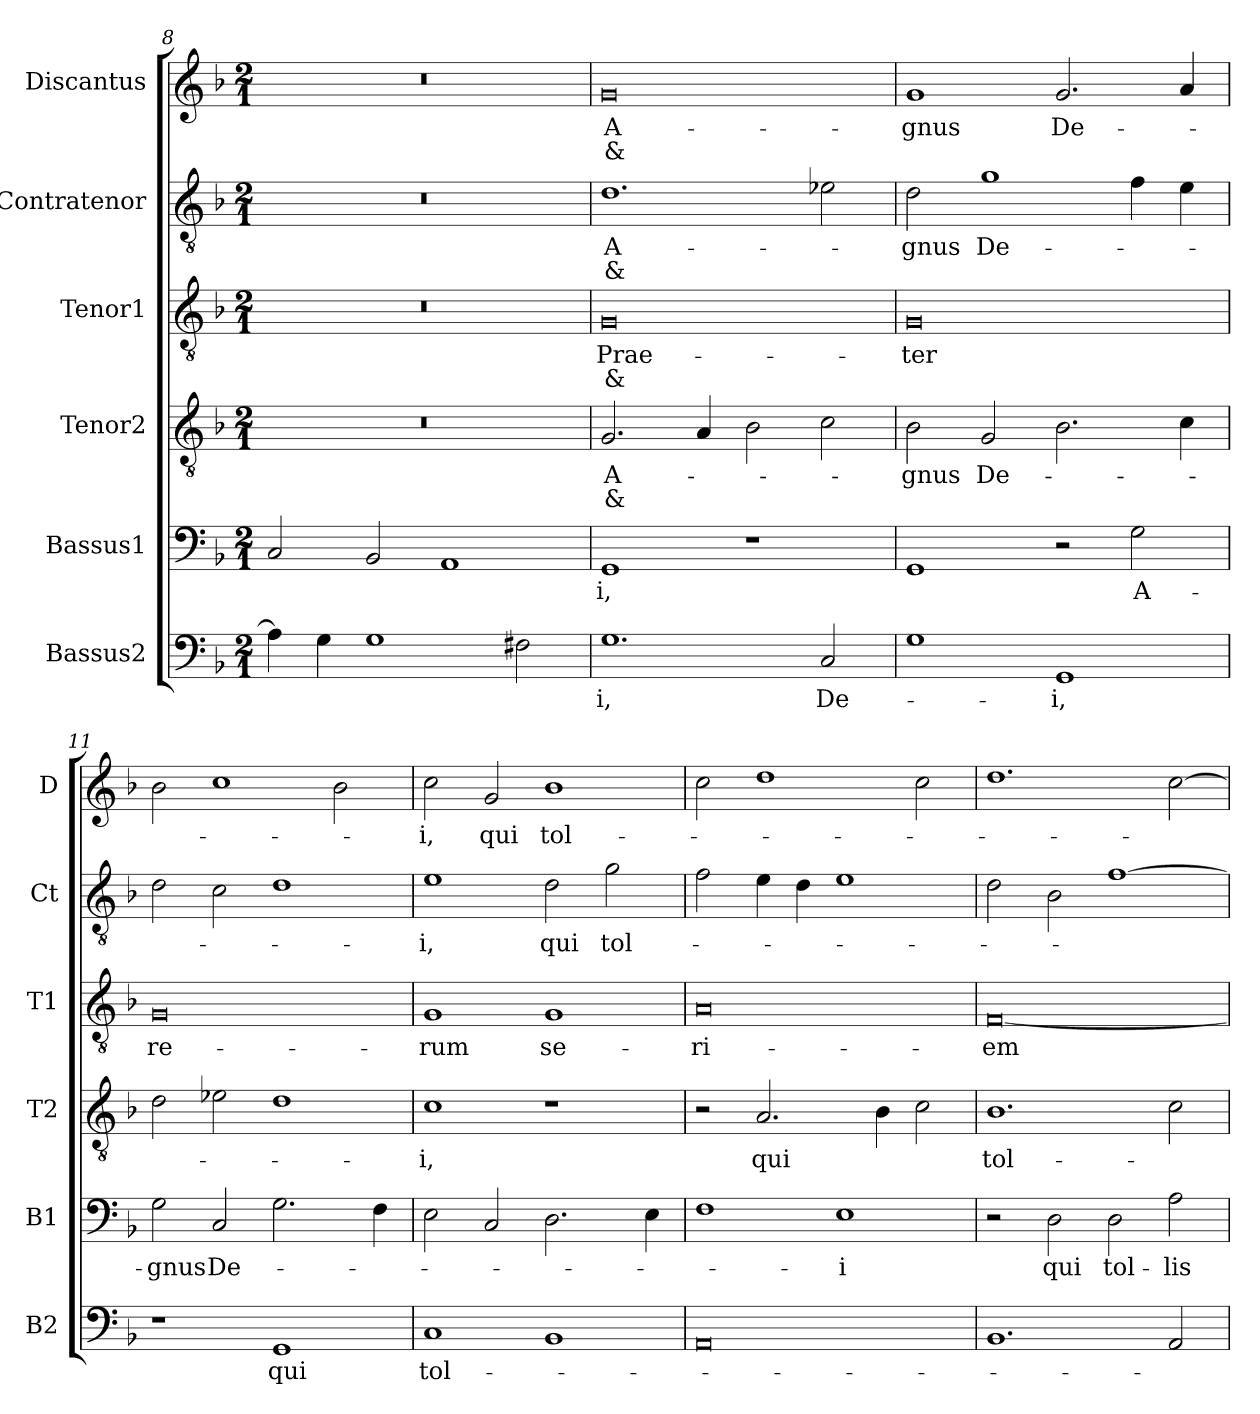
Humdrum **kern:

**kern	**text	**kern	**text	**kern	**text	**text	**kern	**text	**text	**kern	**text	**text	**kern	**text	**text
*part6	*part6	*part5	*part5	*part4	*part4	*part4	*part3	*part3	*part3	*part2	*part2	*part2	*part1	*part1	*part1
*staff6	*staff6	*staff5	*staff5	*staff4	*staff4	*staff4	*staff3	*staff3	*staff3	*staff2	*staff2	*staff2	*staff1	*staff1	*staff1
*I"Bassus2	*	*I"Bassus1	*	*I"Tenor2	*	*	*I"Tenor1	*	*	*I"Contratenor	*	*	*I"Discantus	*	*
*I'B2	*	*I'B1	*	*I'T2	*	*	*I'T1	*	*	*I'Ct	*	*	*I'D	*	*
*clefF4	*	*clefF4	*	*clefGv2	*	*	*clefGv2	*	*	*clefGv2	*	*	*clefG2	*	*
*k[b-]	*	*k[b-]	*	*k[b-]	*	*	*k[b-]	*	*	*k[b-]	*	*	*k[b-]	*	*
*M2/1	*	*M2/1	*	*M2/1	*	*	*M2/1	*	*	*M2/1	*	*	*M2/1	*	*
=8	=8	=8	=8	=8	=8	=8	=8	=8	=8	=8	=8	=8	=8	=8	=8
4A\]	.	2C/	.	0r	.	.	0r	.	.	0r	.	.	0r	.	.
4G\	.	.	.	.	.	.	.	.	.	.	.	.	.	.	.
1G	.	2BB-/	.	.	.	.	.	.	.	.	.	.	.	.	.
.	.	1AA	.	.	.	.	.	.	.	.	.	.	.	.	.
2F#X\	.	.	.	.	.	.	.	.	.	.	.	.	.	.	.
=9	=9	=9	=9	=9	=9	=9	=9	=9	=9	=9	=9	=9	=9	=9	=9
1.G	-i,	1GG	-i,	2.G/	A-	&	0G	Prae-	&	1.d	A-	&	0g	A-	&
.	.	.	.	4A/	.	.	.	.	.	.	.	.	.	.	.
.	.	1r	.	2B-\	.	.	.	.	.	.	.	.	.	.	.
2C/	De-	.	.	2c\	.	.	.	.	.	2e-X\	.	.	.	.	.
=10	=10	=10	=10	=10	=10	=10	=10	=10	=10	=10	=10	=10	=10	=10	=10
1G	.	1GG	.	2B-\	-gnus	.	0G	-ter	.	2d\	-gnus	.	1g	-gnus	.
.	.	.	.	2G/	De-	.	.	.	.	1g	De-	.	.	.	.
1GG	-i,	2r	.	2.B-\	.	.	.	.	.	.	.	.	2.g/	De-	.
.	.	2G\	A-	.	.	.	.	.	.	4f\	.	.	.	.	.
.	.	.	.	4c\	.	.	.	.	.	4e\	.	.	4a/	.	.
=11	=11	=11	=11	=11	=11	=11	=11	=11	=11	=11	=11	=11	=11	=11	=11
1r	.	2G\	-gnus	2d\	.	.	0G	re-	.	2d\	.	.	2b-\	.	.
.	.	2C/	De-	2e-X\	.	.	.	.	.	2c\	.	.	1cc	.	.
1GG	qui	2.G\	.	1d	.	.	.	.	.	1d	.	.	.	.	.
.	.	.	.	.	.	.	.	.	.	.	.	.	2b-\	.	.
.	.	4F\	.	.	.	.	.	.	.	.	.	.	.	.	.
=12	=12	=12	=12	=12	=12	=12	=12	=12	=12	=12	=12	=12	=12	=12	=12
1C	tol-	2E\	.	1c	-i,	.	1G	-rum	.	1e	-i,	.	2cc\	-i,	.
.	.	2C/	.	.	.	.	.	.	.	.	.	.	2g/	qui	.
1BB-	.	2.D\	.	1r	.	.	1G	se-	.	2d\	qui	.	1b-	tol-	.
.	.	.	.	.	.	.	.	.	.	2g\	tol-	.	.	.	.
.	.	4E\	.	.	.	.	.	.	.	.	.	.	.	.	.
=13	=13	=13	=13	=13	=13	=13	=13	=13	=13	=13	=13	=13	=13	=13	=13
0AA	.	1F	.	2r	.	.	0A	-ri-	.	2f\	.	.	2cc\	.	.
.	.	.	.	2.A/	qui	.	.	.	.	4e\	.	.	1dd	.	.
.	.	.	.	.	.	.	.	.	.	4d\	.	.	.	.	.
.	.	1E	-i	.	.	.	.	.	.	1e	.	.	.	.	.
.	.	.	.	4B-\	.	.	.	.	.	.	.	.	.	.	.
.	.	.	.	2c\	.	.	.	.	.	.	.	.	2cc\	.	.
=14	=14	=14	=14	=14	=14	=14	=14	=14	=14	=14	=14	=14	=14	=14	=14
1.BB-	.	2r	.	1.B-	tol-	.	[0F	-em	.	2d\	.	.	1.dd	.	.
.	.	2D\	qui	.	.	.	.	.	.	2B-\	.	.	.	.	.
.	.	2D\	tol-	.	.	.	.	.	.	[1f	.	.	.	.	.
2AA/	.	2A\	-lis	2c\	.	.	.	.	.	.	.	.	[2cc\	.	.
=	=	=	=	=	=	=	=	=	=	=	=	=	=	=	=
*-	*-	*-	*-	*-	*-	*-	*-	*-	*-	*-	*-	*-	*-	*-	*-
